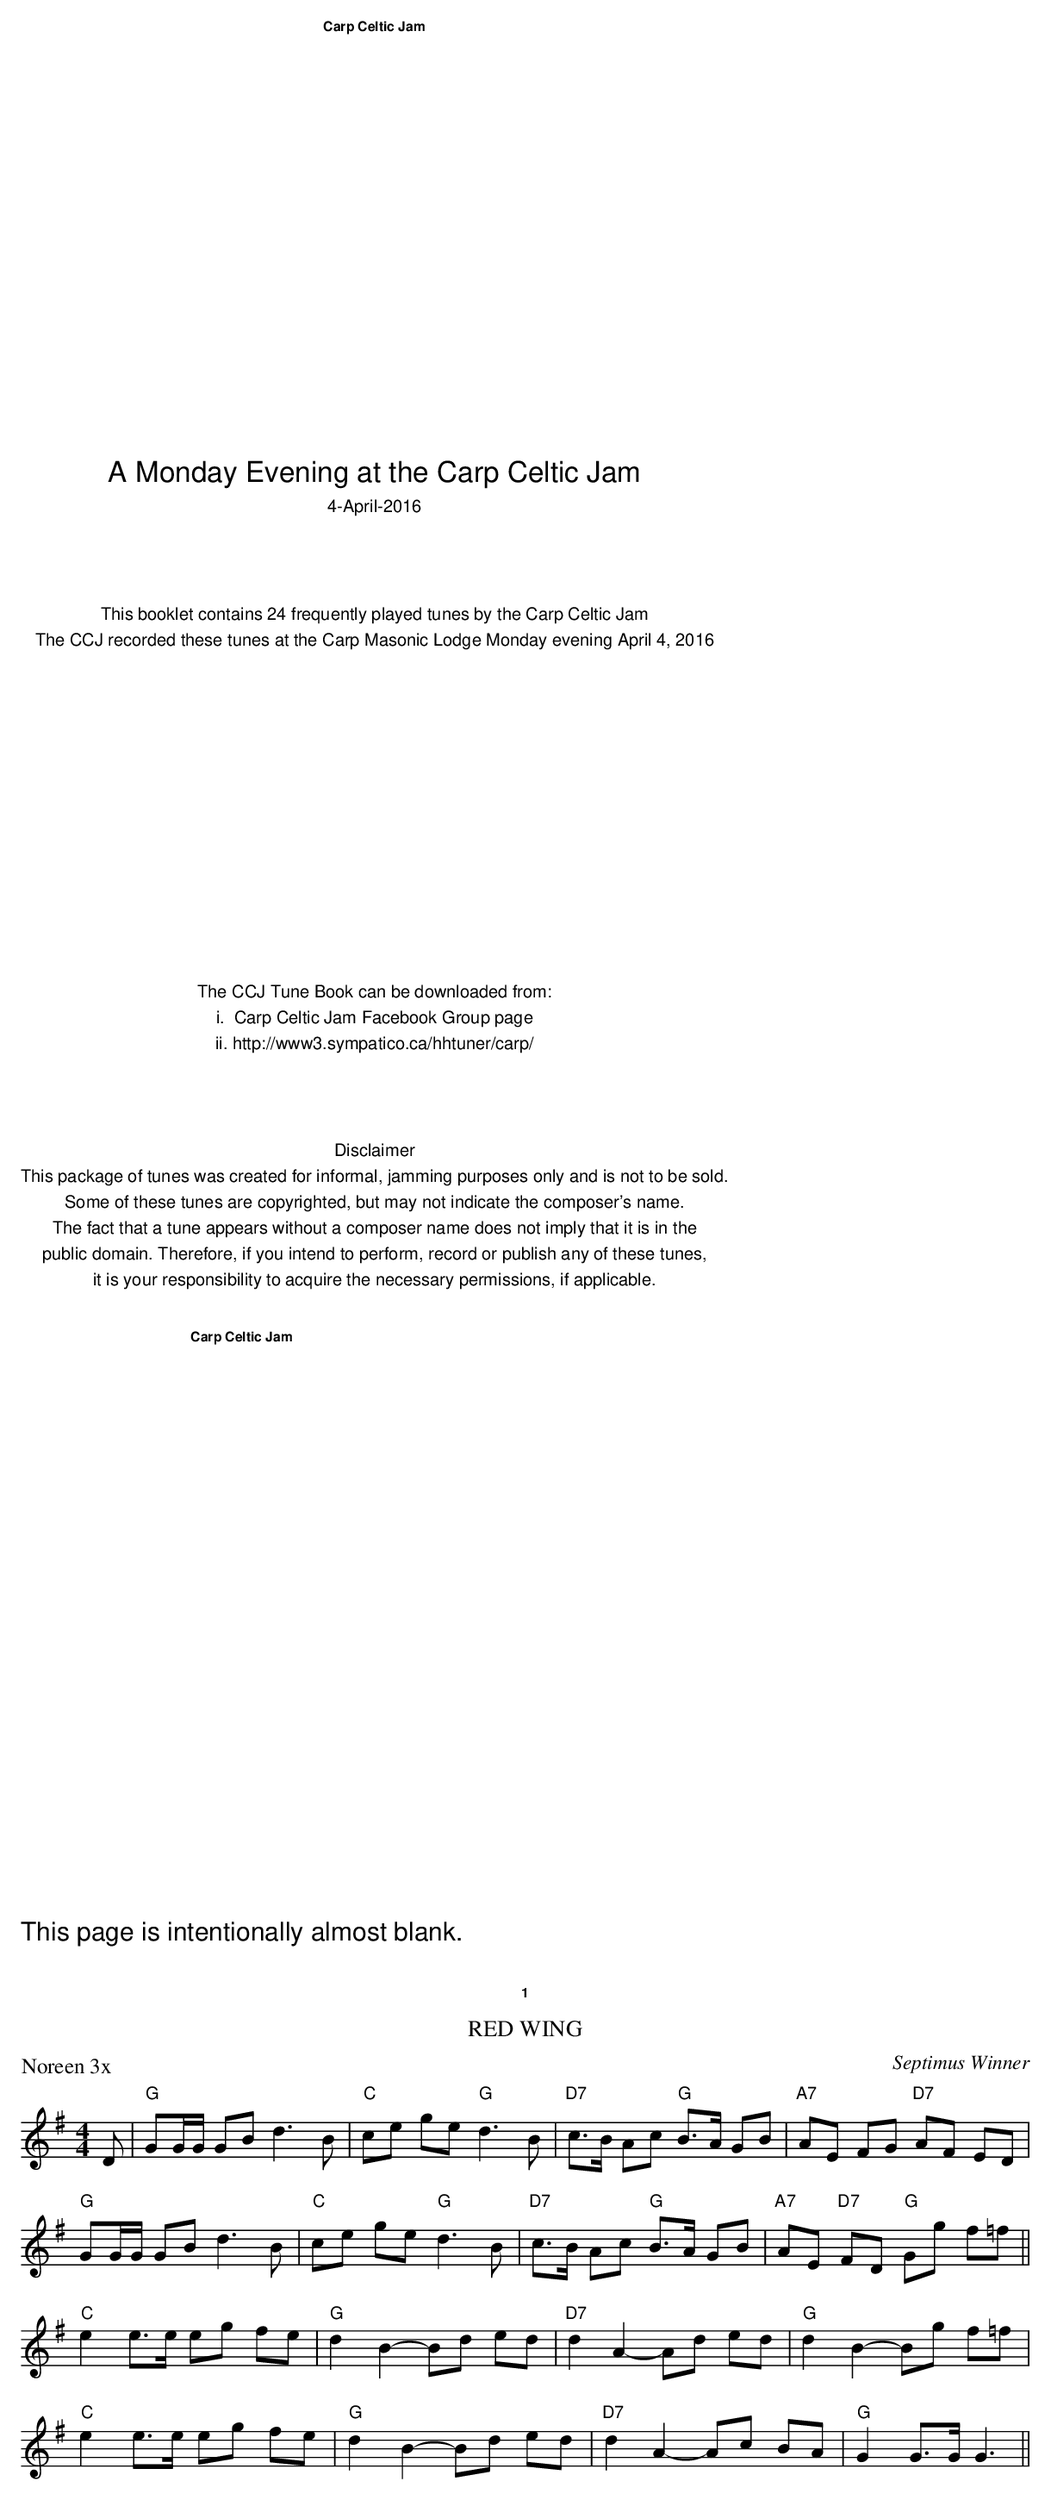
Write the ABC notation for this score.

X:1
T:Red Wing
P:Noreen 3x
M:4/4
L:1/8
C:Septimus Winner
K:G
D|"G"GG/2G/2 GB d3 B|"C"ce ge "G"d3 B|"D7"c>B Ac "G"B>A GB|"A7"AE FG "D7"AF ED|
"G"GG/2G/2 GB d3 B|"C"ce ge "G"d3 B|"D7"c>B Ac "G"B>A GB|"A7"AE "D7"FD "G"Gg f=f||
"C"e2 e>e eg fe|"G"d2 B2-Bd ed|"D7"d2 A2-Ad ed|"G"d2 B2-Bg f=f|
"C"e2 e>e eg fe|"G"d2 B2-Bd ed|"D7"d2 A2-Ac BA|"G"G2 G>G G3||
